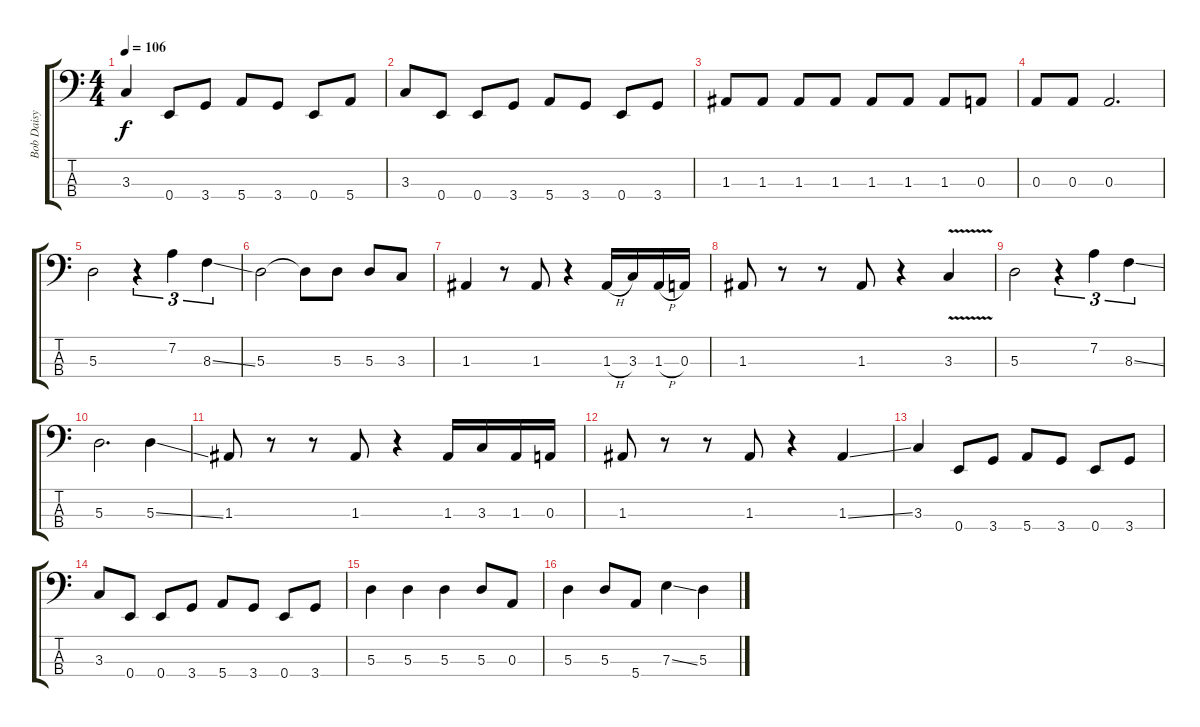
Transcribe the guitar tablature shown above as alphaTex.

\track ("Bob Daisy" "Bob Daisy") {instrument electricbassfinger}
\staff {score tabs}
\tuning (G2 D2 A1 E1) {hide}
\ts (4 4)
\tempo 106
\clef f4
\ks c
3.3.4{dy f} 0.4.8 3.4.8 5.4.8 3.4.8 0.4.8 5.4.8 |
3.3.8 0.4.8 0.4.8 3.4.8 5.4.8 3.4.8 0.4.8 3.4.8 |
1.3.8 1.3.8 1.3.8 1.3.8 1.3.8 1.3.8 1.3.8 0.3.8 |
0.3.8 0.3.8 0.3.2{d} |
5.3.2 r.4{tu (3 2)} 7.2.4{tu (3 2)} 8.3{ss}.4{tu (3 2)} |
5.3.2 5.3{t}.8 5.3.8 5.3.8 3.3.8 |
1.3.4 r.8 1.3.8 r.4 1.3{h}.16 3.3.16 1.3{h}.16 0.3.16 |
1.3.8 r.8 r.8 1.3.8 r.4 3.3{v}.4 |
5.3.2 r.4{tu (3 2)} 7.2.4{tu (3 2)} 8.3{ss}.4{tu (3 2)} |
5.3.2{d} 5.3{ss}.4 |
1.3.8 r.8 r.8 1.3.8 r.4 1.3.16 3.3.16 1.3.16 0.3.16 |
1.3.8 r.8 r.8 1.3.8 r.4 1.3{ss}.4 |
3.3.4 0.4.8 3.4.8 5.4.8 3.4.8 0.4.8 3.4.8 |
3.3.8 0.4.8 0.4.8 3.4.8 5.4.8 3.4.8 0.4.8 3.4.8 |
5.3.4 5.3.4 5.3.4 5.3.8 0.3.8 |
5.3.4 5.3.8 5.4.8 7.3{ss}.4 5.3.4
